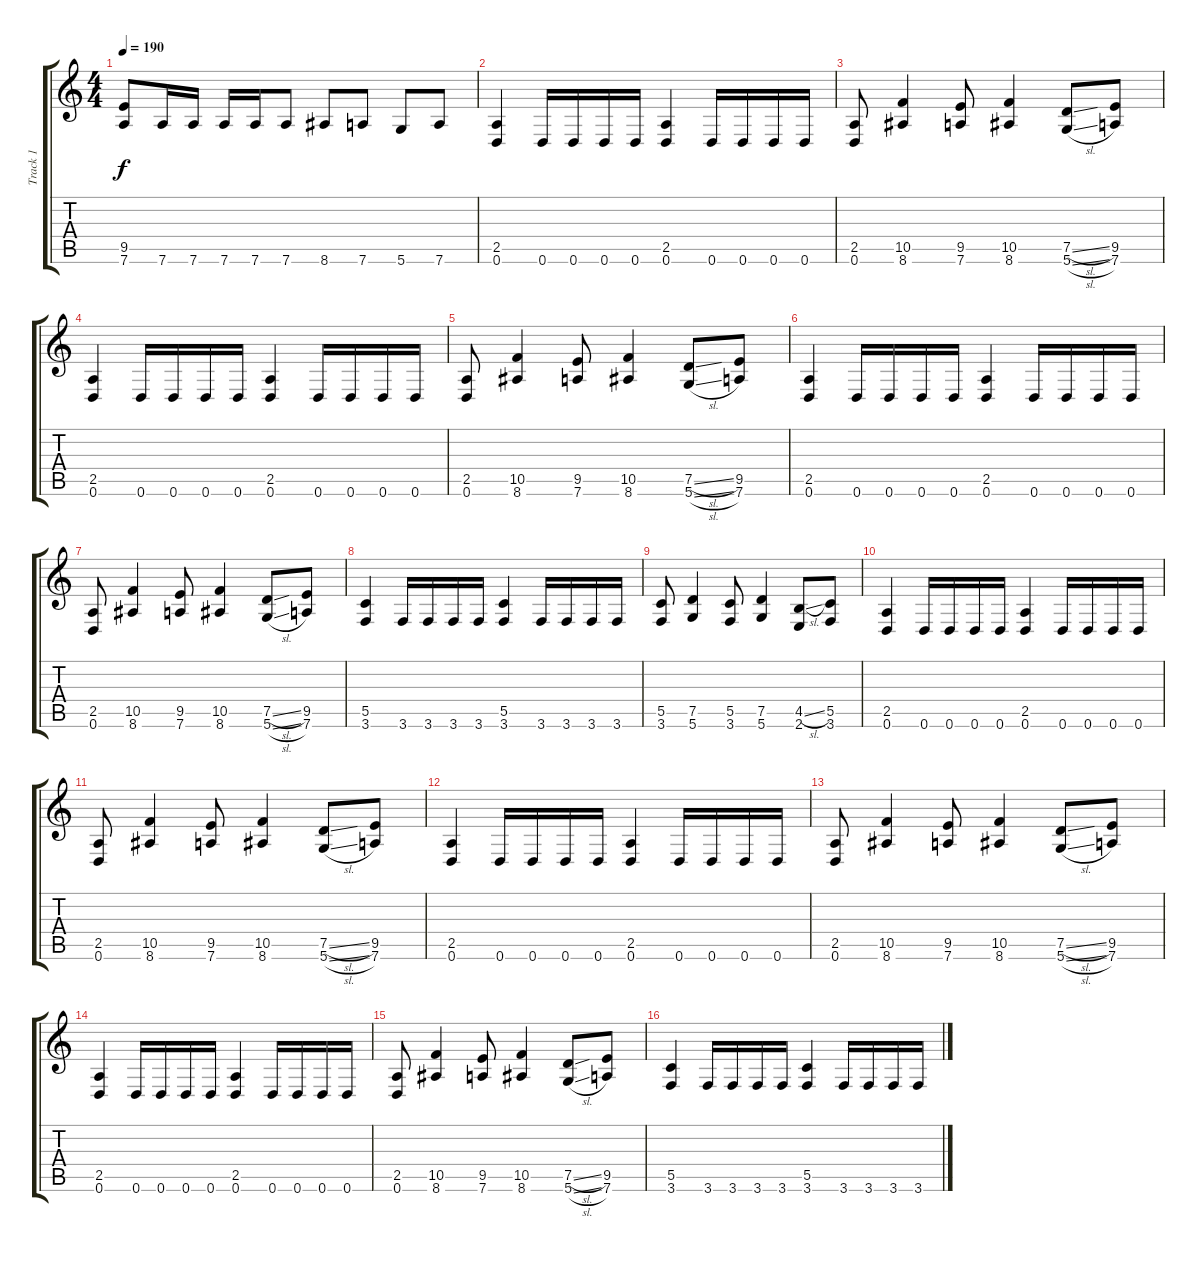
\track ("Track 1" "Track 1") {instrument distortionguitar}
\staff {score tabs}
\tuning (D4 A3 F3 C3 G2 D2) {hide}
\ts (4 4)
\tempo 190
\clef g2
\ks c
(9.5 7.6).8{dy f} 7.6.16 7.6.16 7.6.16 7.6.16 7.6.8 8.6.8 7.6.8 5.6.8 7.6.8 |
(2.5 0.6).4 0.6.16 0.6.16 0.6.16 0.6.16 (2.5 0.6).4 0.6.16 0.6.16 0.6.16 0.6.16 |
(2.5 0.6).8 (10.5 8.6).4 (9.5 7.6).8 (10.5 8.6).4 (7.5{sl} 5.6{sl}).8 (9.5 7.6).8 |
(2.5 0.6).4 0.6.16 0.6.16 0.6.16 0.6.16 (2.5 0.6).4 0.6.16 0.6.16 0.6.16 0.6.16 |
(2.5 0.6).8 (10.5 8.6).4 (9.5 7.6).8 (10.5 8.6).4 (7.5{sl} 5.6{sl}).8 (9.5 7.6).8 |
(2.5 0.6).4 0.6.16 0.6.16 0.6.16 0.6.16 (2.5 0.6).4 0.6.16 0.6.16 0.6.16 0.6.16 |
(2.5 0.6).8 (10.5 8.6).4 (9.5 7.6).8 (10.5 8.6).4 (7.5{sl} 5.6{sl}).8 (9.5 7.6).8 |
(5.5 3.6).4 3.6.16 3.6.16 3.6.16 3.6.16 (5.5 3.6).4 3.6.16 3.6.16 3.6.16 3.6.16 |
(5.5 3.6).8 (7.5 5.6).4 (5.5 3.6).8 (7.5 5.6).4 (4.5{sl} 2.6).8 (5.5 3.6).8 |
(2.5 0.6).4 0.6.16 0.6.16 0.6.16 0.6.16 (2.5 0.6).4 0.6.16 0.6.16 0.6.16 0.6.16 |
(2.5 0.6).8 (10.5 8.6).4 (9.5 7.6).8 (10.5 8.6).4 (7.5{sl} 5.6{sl}).8 (9.5 7.6).8 |
(2.5 0.6).4 0.6.16 0.6.16 0.6.16 0.6.16 (2.5 0.6).4 0.6.16 0.6.16 0.6.16 0.6.16 |
(2.5 0.6).8 (10.5 8.6).4 (9.5 7.6).8 (10.5 8.6).4 (7.5{sl} 5.6{sl}).8 (9.5 7.6).8 |
(2.5 0.6).4 0.6.16 0.6.16 0.6.16 0.6.16 (2.5 0.6).4 0.6.16 0.6.16 0.6.16 0.6.16 |
(2.5 0.6).8 (10.5 8.6).4 (9.5 7.6).8 (10.5 8.6).4 (7.5{sl} 5.6{sl}).8 (9.5 7.6).8 |
(5.5 3.6).4 3.6.16 3.6.16 3.6.16 3.6.16 (5.5 3.6).4 3.6.16 3.6.16 3.6.16 3.6.16
